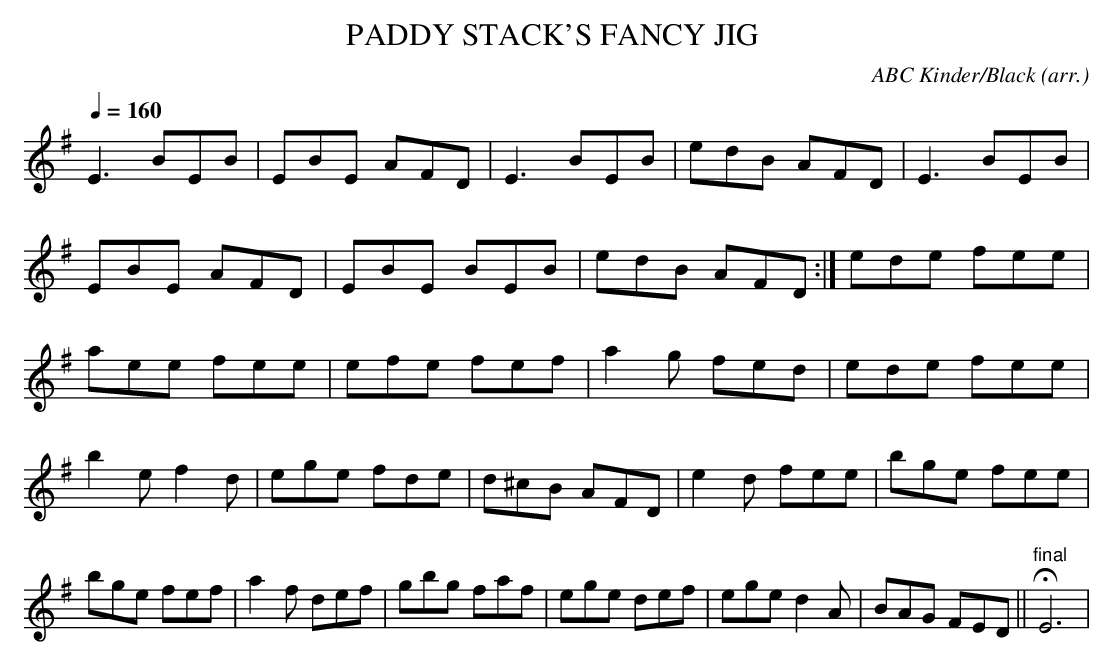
X:1
T:PADDY STACK'S FANCY JIG \
C:ABC Kinder/Black (arr.)\
comments below, tune should probably be called "Jerry Breen's"!\
M:6/8\
L:1/8\
Q:1/4=160\
K:Em\
E3 BEB|EBE AFD|E3 BEB|edB AFD|\
E3 BEB|EBE AFD|EBE BEB|edB AFD:|\
ede fee|aee fee|efe fef|a2g fed|\
ede fee|b2e f2d|ege fde|d^cB AFD|\
e2d fee|bge fee|bge fef|a2f def|\
gbg faf|ege def|ege d2A|BAG FED||"final"HE6|\
\
\
\
